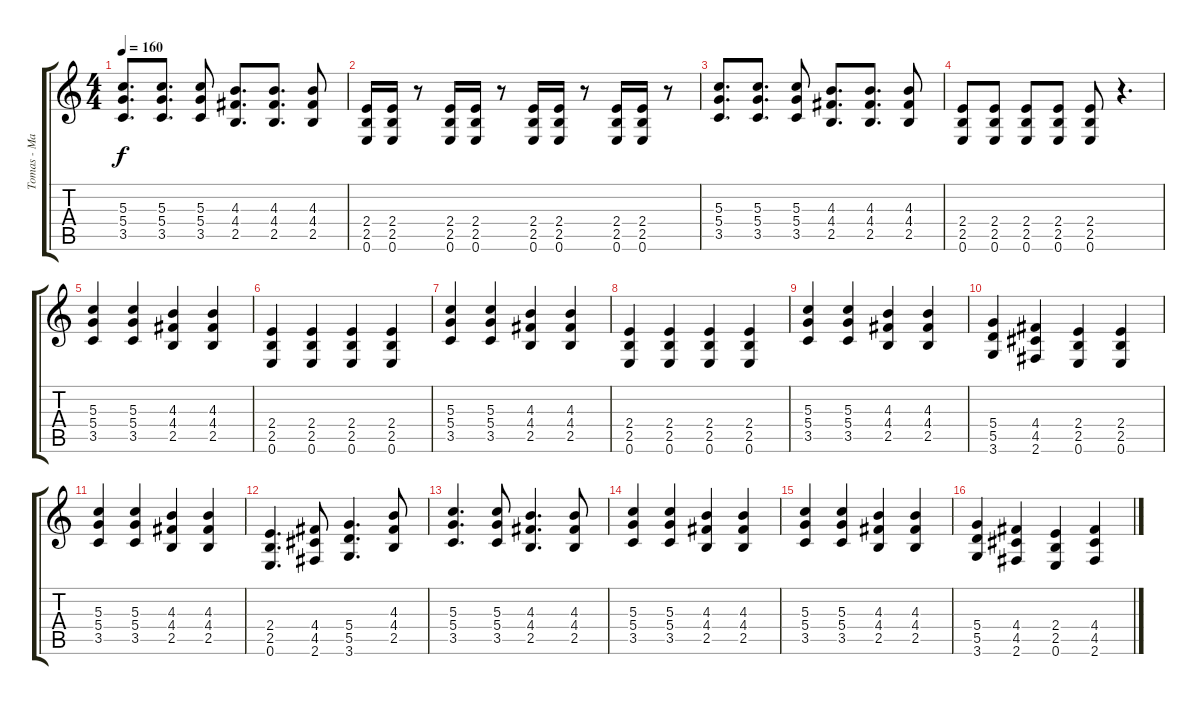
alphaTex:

\track ("Tomas - Main Guitar" "Tomas - Ma") {instrument overdrivenguitar}
\staff {score tabs}
\tuning (E4 B3 G3 D3 A2 E2) {hide}
\ts (4 4)
\tempo 160
\clef g2
\ks c
(5.3 5.4 3.5).8{d dy f} (5.3 5.4 3.5).8{d} (5.3 5.4 3.5).8 (4.3 4.4 2.5).8{d} (4.3 4.4 2.5).8{d} (4.3 4.4 2.5).8 |
(2.4 2.5 0.6).16 (2.4 2.5 0.6).16 r.8 (2.4 2.5 0.6).16 (2.4 2.5 0.6).16 r.8 (2.4 2.5 0.6).16 (2.4 2.5 0.6).16 r.8 (2.4 2.5 0.6).16 (2.4 2.5 0.6).16 r.8 |
(5.3 5.4 3.5).8{d} (5.3 5.4 3.5).8{d} (5.3 5.4 3.5).8 (4.3 4.4 2.5).8{d} (4.3 4.4 2.5).8{d} (4.3 4.4 2.5).8 |
(2.4 2.5 0.6).8 (2.4 2.5 0.6).8 (2.4 2.5 0.6).8 (2.4 2.5 0.6).8 (2.4 2.5 0.6).8 r.4{d} |
(5.3 5.4 3.5).4 (5.3 5.4 3.5).4 (4.3 4.4 2.5).4 (4.3 4.4 2.5).4 |
(2.4 2.5 0.6).4 (2.4 2.5 0.6).4 (2.4 2.5 0.6).4 (2.4 2.5 0.6).4 |
(5.3 5.4 3.5).4 (5.3 5.4 3.5).4 (4.3 4.4 2.5).4 (4.3 4.4 2.5).4 |
(2.4 2.5 0.6).4 (2.4 2.5 0.6).4 (2.4 2.5 0.6).4 (2.4 2.5 0.6).4 |
(5.3 5.4 3.5).4 (5.3 5.4 3.5).4 (4.3 4.4 2.5).4 (4.3 4.4 2.5).4 |
(5.4 5.5 3.6).4 (4.4 4.5 2.6).4 (2.4 2.5 0.6).4 (2.4 2.5 0.6).4 |
(5.3 5.4 3.5).4 (5.3 5.4 3.5).4 (4.3 4.4 2.5).4 (4.3 4.4 2.5).4 |
(2.4 2.5 0.6).4{d} (4.4 4.5 2.6).8 (5.4 5.5 3.6).4{d} (4.3 4.4 2.5).8 |
(5.3 5.4 3.5).4{d} (5.3 5.4 3.5).8 (4.3 4.4 2.5).4{d} (4.3 4.4 2.5).8 |
(5.3 5.4 3.5).4 (5.3 5.4 3.5).4 (4.3 4.4 2.5).4 (4.3 4.4 2.5).4 |
(5.3 5.4 3.5).4 (5.3 5.4 3.5).4 (4.3 4.4 2.5).4 (4.3 4.4 2.5).4 |
(5.4 5.5 3.6).4 (4.4 4.5 2.6).4 (2.4 2.5 0.6).4 (4.4 4.5 2.6).4
